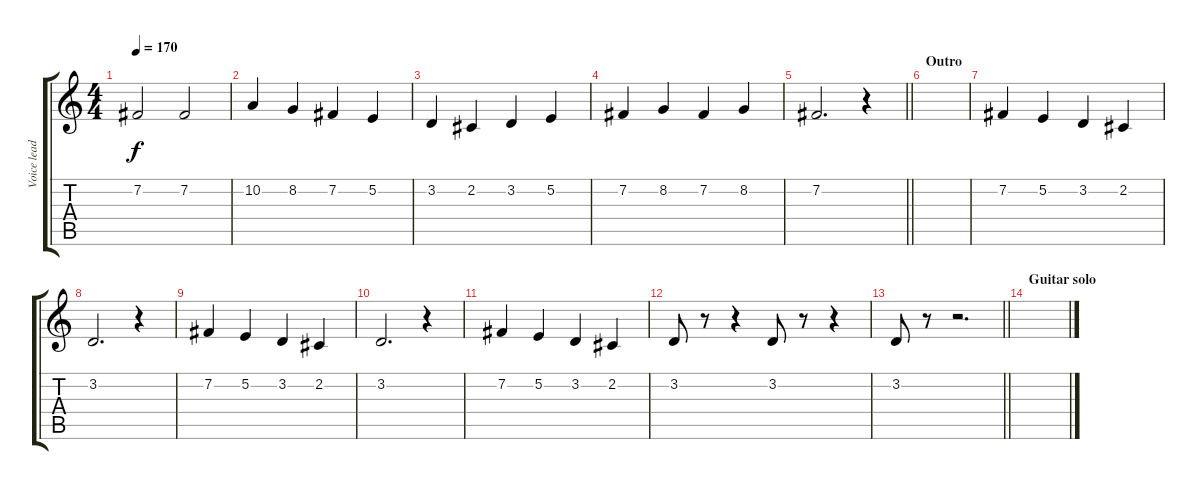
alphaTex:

\track ("Voice lead" "Voice lead") {instrument tenorsax}
\staff {score tabs}
\tuning (E4 B3 G3 D3 A2 E2) {hide}
\ts (4 4)
\tempo 170
\clef g2
\ks c
7.2.2{dy f} 7.2.2 |
10.2.4 8.2.4 7.2.4 5.2.4 |
3.2.4 2.2.4 3.2.4 5.2.4 |
7.2.4 8.2.4 7.2.4 8.2.4 |
\barLineRight lightlight
7.2.2{d} r.4 |
\section ("" "Outro")
|
7.2.4 5.2.4 3.2.4 2.2.4 |
3.2.2{d} r.4 |
7.2.4 5.2.4 3.2.4 2.2.4 |
3.2.2{d} r.4 |
7.2.4 5.2.4 3.2.4 2.2.4 |
3.2.8 r.8 r.4 3.2.8 r.8 r.4 |
\barLineRight lightlight
3.2.8 r.8 r.2{d} |
\section ("" "Guitar solo")
